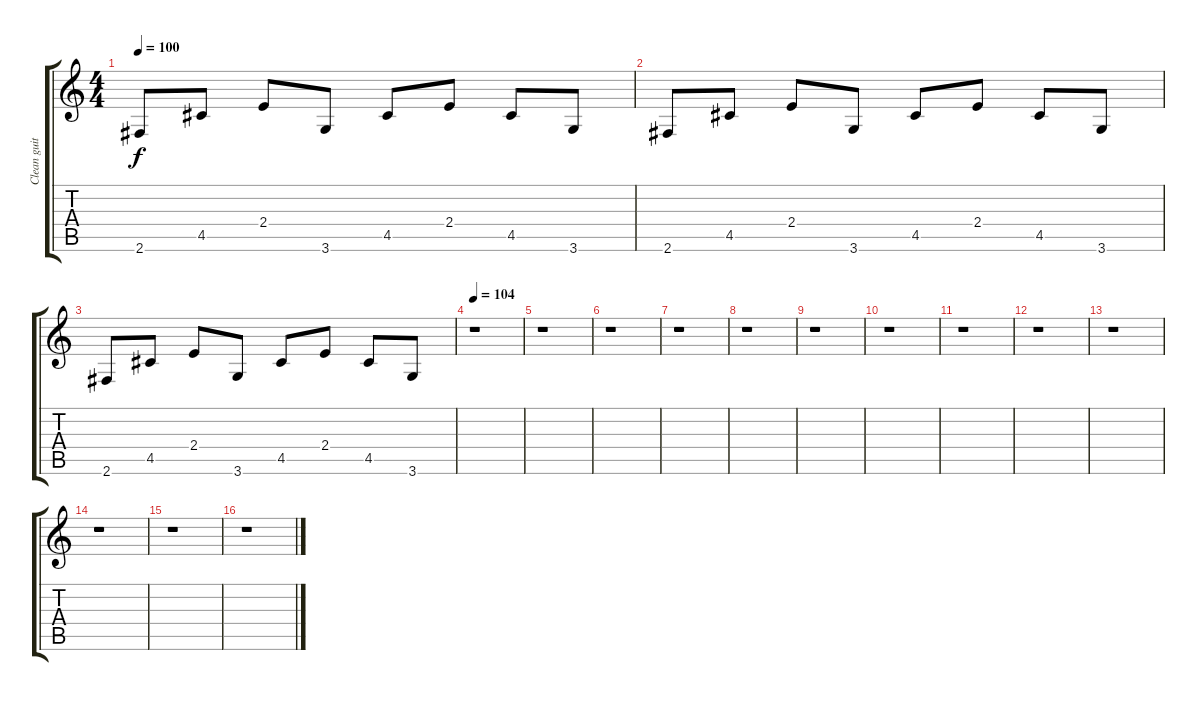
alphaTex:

\track ("Clean guitar" "Clean guit") {instrument electricguitarclean}
\staff {score tabs}
\tuning (E4 B3 G3 D3 A2 E2) {hide}
\ts (4 4)
\tempo 100
\clef g2
\ks c
2.6.8{dy f} 4.5.8 2.4.8 3.6.8 4.5.8 2.4.8 4.5.8 3.6.8 |
2.6.8 4.5.8 2.4.8 3.6.8 4.5.8 2.4.8 4.5.8 3.6.8 |
2.6.8 4.5.8 2.4.8 3.6.8 4.5.8 2.4.8 4.5.8 3.6.8 |
\tempo 104
r.1 |
r.1 |
r.1 |
r.1 |
r.1 |
r.1 |
r.1 |
r.1 |
r.1 |
r.1 |
r.1 |
r.1 |
r.1
